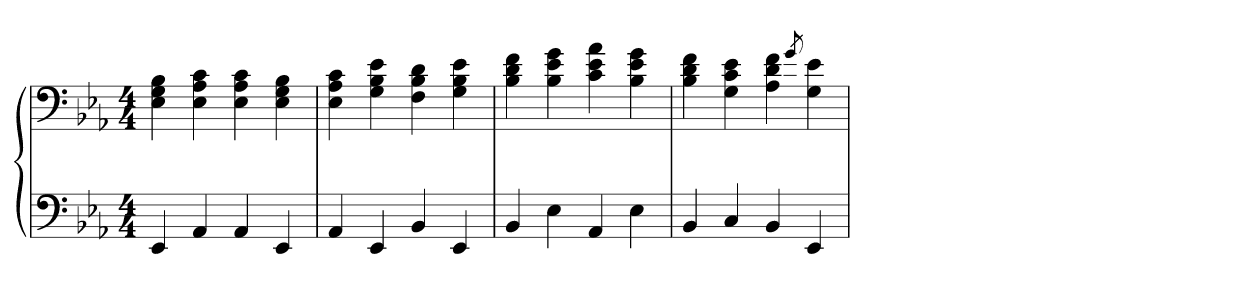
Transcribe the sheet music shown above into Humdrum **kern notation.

**kern	**kern
*part1	*part1
*staff2	*staff1
*clefF4	*clefF4
*k[b-e-a-]	*k[b-e-a-]
*E-:	*E-:
*M4/4	*M4/4
*MM92	*MM92
=	=
4EE-	4E- 4G 4B-
4AA-	4E- 4A- 4c
4AA-	4E- 4A- 4c
4EE-	4E- 4G 4B-
=	=
4AA-	4E- 4A- 4c
4EE-	4G 4B- 4e-
4BB-	4F 4B- 4d
4EE-	4G 4B- 4e-
=	=
4BB-	4B- 4d 4f
4E-	4B- 4e- 4g
4AA-	4c 4e- 4a-
4E-	4B- 4e- 4g
=	=
4BB-	4B- 4d 4f
4C	4G 4c 4e-
4BB-	4A- 4d 4f
.	8qg
4EE-	4G 4e-
=	=
*-	*-
